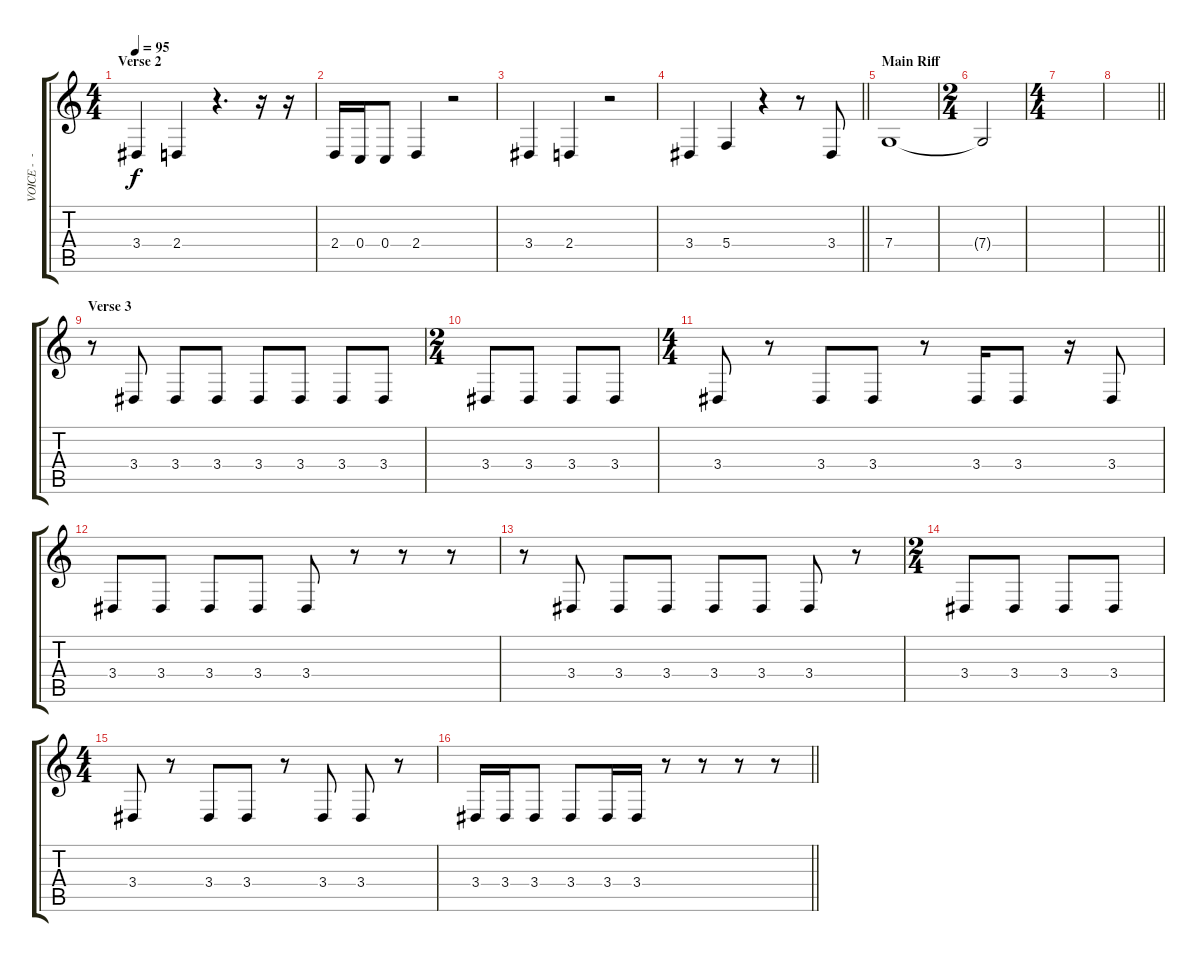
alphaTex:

\track ("VOICE -  - Joe Duplantier" "VOICE -  -") {instrument lead2sawtooth}
\staff {score tabs}
\tuning (D4 A3 F3 C3 G2 D2) {hide}
\ts (4 4)
\section ("" "Verse 2")
\tempo 95
\clef g2
\ks c
3.4.4{dy f} 2.4.4 r.4{d} r.16 r.16 |
2.4.16 0.4.16 0.4.8 2.4.4 r.2 |
3.4.4 2.4.4 r.2 |
\barLineRight lightlight
3.4.4 5.4.4 r.4 r.8 3.4.8 |
\section ("" "Main Riff")
7.4.1 |
\ts (2 4)
7.4{t}.2 |
\ts (4 4)
|
\barLineRight lightlight
|
\section ("" "Verse 3")
r.8 3.4.8 3.4.8 3.4.8 3.4.8 3.4.8 3.4.8 3.4.8 |
\ts (2 4)
3.4.8 3.4.8 3.4.8 3.4.8 |
\ts (4 4)
3.4.8 r.8 3.4.8 3.4.8 r.8 3.4.16 3.4.8 r.16 3.4.8 |
3.4.8 3.4.8 3.4.8 3.4.8 3.4.8 r.8 r.8 r.8 |
r.8 3.4.8 3.4.8 3.4.8 3.4.8 3.4.8 3.4.8 r.8 |
\ts (2 4)
3.4.8 3.4.8 3.4.8 3.4.8 |
\ts (4 4)
3.4.8 r.8 3.4.8 3.4.8 r.8 3.4.8 3.4.8 r.8 |
\barLineRight lightlight
3.4.16 3.4.16 3.4.8 3.4.8 3.4.16 3.4.16 r.8 r.8 r.8 r.8
